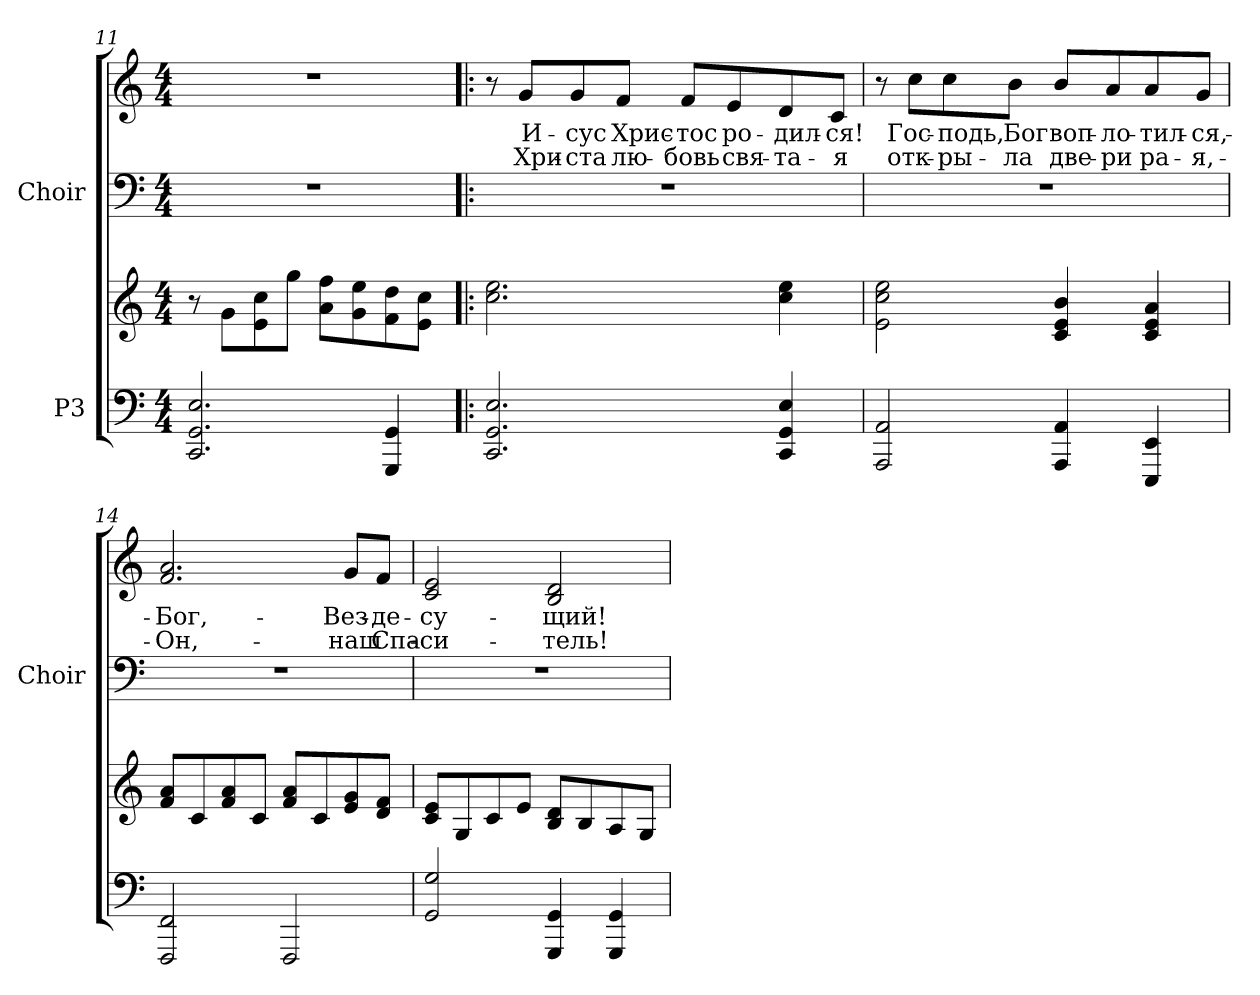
**kern	**kern	**kern	**kern	**text	**text
*part2	*part2	*part1	*part1	*part1	*part1
*staff4	*staff3	*staff2	*staff1	*staff1	*staff1
*I"P3	*	*I"Choir	*	*	*
*	*	*I'Choir	*	*	*
!!LO:LB:g=z
*clefF4	*clefG2	*clefF4	*clefG2	*	*
*k[]	*k[]	*k[]	*k[]	*	*
*C:	*C:	*C:	*C:	*	*
*M4/4	*M4/4	*M4/4	*M4/4	*	*
=11	=11	=11	=11	=11	=11
2.CCi/ 2.GGi 2.Ei	8r	1r	1r	.	.
.	8gi\L	.	.	.	.
.	8ei\ 8cci	.	.	.	.
.	8ggi\J	.	.	.	.
.	8ai\ 8ffiL	.	.	.	.
.	8gi\ 8eei	.	.	.	.
4GGGi/ 4GGi	8fi\ 8ddi	.	.	.	.
.	8ei\ 8cciJ	.	.	.	.
=12!|:	=12!|:	=12!|:	=12!|:	=12!|:	=12!|:
2.CCi/ 2.GGi 2.Ei	2.cci\ 2.eei	1r	8r	.	.
!	!	!	!	!LO:LY:b:color=#000000	!LO:LY:b:color=#000000
.	.	.	8gi/L	И-	Хри-
!	!	!	!	!LO:LY:b:color=#000000	!LO:LY:b:color=#000000
.	.	.	8gi/	-сус	-ста
!	!	!	!	!LO:LY:b:color=#000000	!LO:LY:b:color=#000000
.	.	.	8fi/J	Хрис-	лю-
!	!	!	!	!LO:LY:b:color=#000000	!LO:LY:b:color=#000000
.	.	.	8fi/L	-тос	-бовь
!	!	!	!	!LO:LY:b:color=#000000	!LO:LY:b:color=#000000
.	.	.	8ei/	ро-	свя-
!	!	!	!	!LO:LY:b:color=#000000	!LO:LY:b:color=#000000
4CCi/ 4GGi 4Ei	4cci\ 4eei	.	8di/	-дил-	-та-
!	!	!	!	!LO:LY:b:color=#000000	!LO:LY:b:color=#000000
.	.	.	8ci/J	-ся!	-я
=13	=13	=13	=13	=13	=13
2AAAi/ 2AAi	2ei\ 2cci 2eei	1r	8r	.	.
!	!	!	!	!LO:LY:b:color=#000000	!LO:LY:b:color=#000000
.	.	.	8cci\L	Гос-	отк-
!	!	!	!	!LO:LY:b:color=#000000	!LO:LY:b:color=#000000
.	.	.	8cci\	-подь,	-ры-
!	!	!	!	!LO:LY:b:color=#000000	!LO:LY:b:color=#000000
.	.	.	8bi\J	Бог	-ла
!	!	!	!	!LO:LY:b:color=#000000	!LO:LY:b:color=#000000
4AAAi/ 4AAi	4ci/ 4ei 4bi	.	8bi/L	воп-	две-
!	!	!	!	!LO:LY:b:color=#000000	!LO:LY:b:color=#000000
.	.	.	8ai/	-ло-	-ри
!	!	!	!	!LO:LY:b:color=#000000	!LO:LY:b:color=#000000
4EEEi/ 4EEi	4ci/ 4ei 4ai	.	8ai/	-тил-	ра-
!	!	!	!	!LO:LY:b:color=#000000	!LO:LY:b:color=#000000
.	.	.	8gi/J	-ся,-	-я,-
!!LO:LB:g=z
=14	=14	=14	=14	=14	=14
!	!	!	!	!LO:LY:b:color=#000000	!LO:LY:b:color=#000000
2FFFi/ 2FFi	8fi/ 8aiL	1r	2.fi/ 2.ai	-Бог,-	-Он,-
.	8ci/	.	.	.	.
.	8fi/ 8ai	.	.	.	.
.	8ci/J	.	.	.	.
2FFFi/	8fi/ 8aiL	.	.	.	.
.	8ci/	.	.	.	.
!	!	!	!	!LO:LY:b:color=#000000	!LO:LY:b:color=#000000
.	8ei/ 8gi	.	8gi/L	-Вез-	-наш
!	!	!	!	!LO:LY:b:color=#000000	!LO:LY:b:color=#000000
.	8di/ 8fiJ	.	8fi/J	-де-	Спа-
=15	=15	=15	=15	=15	=15
!	!	!	!	!LO:LY:b:color=#000000	!LO:LY:b:color=#000000
2GGi/ 2Gi	8ci/ 8eiL	1r	2ci/ 2ei	-су-	-си-
.	8Gi/	.	.	.	.
.	8ci/	.	.	.	.
.	8ei/J	.	.	.	.
!	!	!	!	!LO:LY:b:color=#000000	!LO:LY:b:color=#000000
4GGGi/ 4GGi	8Bi/ 8diL	.	2Bi/ 2di	-щий!	-тель!
.	8Bi/	.	.	.	.
4GGGi/ 4GGi	8Ai/	.	.	.	.
.	8Gi/J	.	.	.	.
=	=	=	=	=	=
*-	*-	*-	*-	*-	*-
